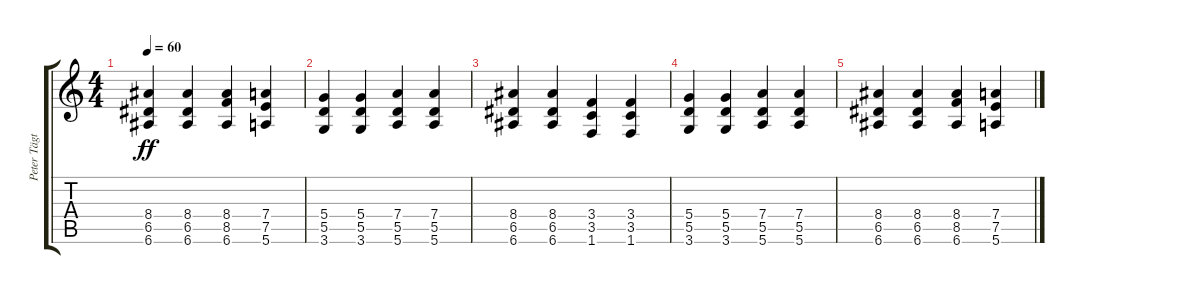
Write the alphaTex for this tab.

\track ("Peter Tägtgren (Verse + Solo)" "Peter Tägt") {instrument overdrivenguitar}
\staff {score tabs}
\tuning (E4 B3 G3 D3 A2 E2) {hide}
\ts (4 4)
\tempo 60
\clef g2
\ks c
(8.4 6.5 6.6).4{dy ff} (8.4 6.5 6.6).4 (8.4 8.5 6.6).4 (7.4 7.5 5.6).4 |
(5.4 5.5 3.6).4 (5.4 5.5 3.6).4 (7.4 5.5 5.6).4 (7.4 5.5 5.6).4 |
(8.4 6.5 6.6).4 (8.4 6.5 6.6).4 (3.4 3.5 1.6).4 (3.4 3.5 1.6).4 |
(5.4 5.5 3.6).4 (5.4 5.5 3.6).4 (7.4 5.5 5.6).4 (7.4 5.5 5.6).4 |
(8.4 6.5 6.6).4 (8.4 6.5 6.6).4 (8.4 8.5 6.6).4 (7.4 7.5 5.6).4
